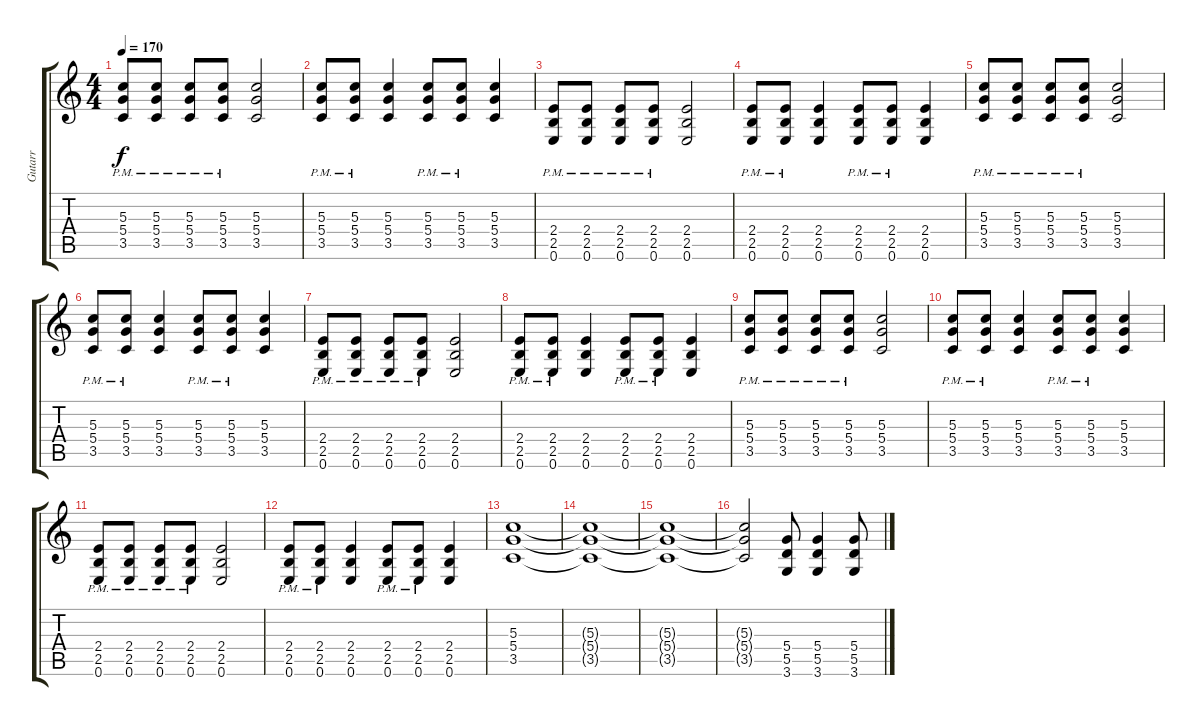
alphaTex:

\track ("Gutarr" "Gutarr") {instrument acousticguitarnylon}
\staff {score tabs}
\tuning (E4 B3 G3 D3 A2 E2) {hide}
\ts (4 4)
\tempo 170
\clef g2
\ks c
(5.3{pm} 5.4{pm} 3.5{pm}).8{dy f} (5.3{pm} 5.4{pm} 3.5{pm}).8 (5.3{pm} 5.4{pm} 3.5{pm}).8 (5.3{pm} 5.4{pm} 3.5{pm}).8 (5.3 5.4 3.5).2 |
(5.3{pm} 5.4{pm} 3.5{pm}).8 (5.3{pm} 5.4{pm} 3.5{pm}).8 (5.3 5.4 3.5).4 (5.3 5.4{pm} 3.5).8 (5.3{pm} 5.4{pm} 3.5{pm}).8 (5.3 5.4 3.5).4 |
(2.4{pm} 2.5{pm} 0.6{pm}).8 (2.4{pm} 2.5{pm} 0.6{pm}).8 (2.4{pm} 2.5{pm} 0.6{pm}).8 (2.4{pm} 2.5{pm} 0.6{pm}).8 (2.4 2.5 0.6).2 |
(2.4{pm} 2.5{pm} 0.6{pm}).8 (2.4{pm} 2.5{pm} 0.6{pm}).8 (2.4 2.5 0.6).4 (2.4{pm} 2.5{pm} 0.6{pm}).8 (2.4{pm} 2.5{pm} 0.6{pm}).8 (2.4 2.5 0.6).4 |
(5.3{pm} 5.4{pm} 3.5{pm}).8 (5.3{pm} 5.4{pm} 3.5{pm}).8 (5.3{pm} 5.4{pm} 3.5{pm}).8 (5.3{pm} 5.4{pm} 3.5{pm}).8 (5.3 5.4 3.5).2 |
(5.3{pm} 5.4{pm} 3.5{pm}).8 (5.3{pm} 5.4{pm} 3.5{pm}).8 (5.3 5.4 3.5).4 (5.3 5.4{pm} 3.5).8 (5.3{pm} 5.4{pm} 3.5{pm}).8 (5.3 5.4 3.5).4 |
(2.4{pm} 2.5{pm} 0.6{pm}).8 (2.4{pm} 2.5{pm} 0.6{pm}).8 (2.4{pm} 2.5{pm} 0.6{pm}).8 (2.4{pm} 2.5{pm} 0.6{pm}).8 (2.4 2.5 0.6).2 |
(2.4{pm} 2.5{pm} 0.6{pm}).8 (2.4{pm} 2.5{pm} 0.6{pm}).8 (2.4 2.5 0.6).4 (2.4{pm} 2.5{pm} 0.6{pm}).8 (2.4{pm} 2.5{pm} 0.6{pm}).8 (2.4 2.5 0.6).4 |
(5.3{pm} 5.4{pm} 3.5{pm}).8 (5.3{pm} 5.4{pm} 3.5{pm}).8 (5.3{pm} 5.4{pm} 3.5{pm}).8 (5.3{pm} 5.4{pm} 3.5{pm}).8 (5.3 5.4 3.5).2 |
(5.3{pm} 5.4{pm} 3.5{pm}).8 (5.3{pm} 5.4{pm} 3.5{pm}).8 (5.3 5.4 3.5).4 (5.3 5.4{pm} 3.5).8 (5.3{pm} 5.4{pm} 3.5{pm}).8 (5.3 5.4 3.5).4 |
(2.4{pm} 2.5{pm} 0.6{pm}).8 (2.4{pm} 2.5{pm} 0.6{pm}).8 (2.4{pm} 2.5{pm} 0.6{pm}).8 (2.4{pm} 2.5{pm} 0.6{pm}).8 (2.4 2.5 0.6).2 |
(2.4{pm} 2.5{pm} 0.6{pm}).8 (2.4{pm} 2.5{pm} 0.6{pm}).8 (2.4 2.5 0.6).4 (2.4{pm} 2.5{pm} 0.6{pm}).8 (2.4{pm} 2.5{pm} 0.6{pm}).8 (2.4 2.5 0.6).4 |
(5.3 5.4 3.5).1 |
(5.3{t} 5.4{t} 3.5{t}).1 |
(5.3{t} 5.4{t} 3.5{t}).1 |
(5.3{t} 5.4{t} 3.5{t}).2 (5.4 5.5 3.6).8 (5.4 5.5 3.6).4 (5.4 5.5 3.6).8
